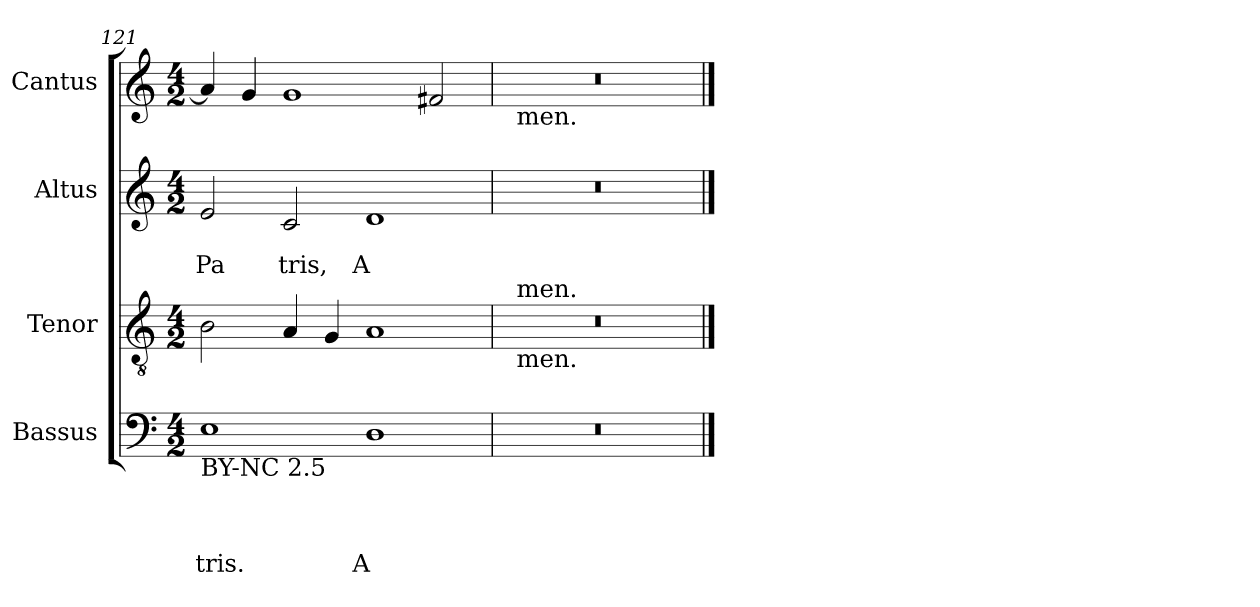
**kern	**text	**text	**text	**text	**kern	**kern	**text	**text	**kern	**text
*part4	*part4	*part4	*part4	*part4	*part3	*part2	*part2	*part2	*part1	*part1
*staff4	*staff4	*staff4	*staff4	*staff4	*staff3	*staff2	*staff2	*staff2	*staff1	*staff1
*I"Bassus	*	*	*	*	*I"Tenor	*I"Altus	*	*	*I"Cantus	*
*clefF4	*	*	*	*	*clefGv2	*clefG2	*	*	*clefG2	*
*k[]	*	*	*	*	*k[]	*k[]	*	*	*k[]	*
*C:	*	*	*	*	*C:	*C:	*	*	*C:	*
*M4/2	*	*	*	*	*M4/2	*M4/2	*	*	*M4/2	*
=121	=121	=121	=121	=121	=121	=121	=121	=121	=121	=121
!LO:TX:b:t=BY-NC 2.5	!	!	!	!	!	!	!	!	!	!
!	!	!	!	!LO:LY:b	!	!	!	!LO:LY:b	!	!
1E	.	.	.	tris.	2B\	2e/	.	Pa	4a/]	.
.	.	.	.	.	.	.	.	.	4g/	.
!	!	!	!	!	!	!	!	!LO:LY:b	!	!
.	.	.	.	.	4A/	2c/	.	tris,	1g	.
.	.	.	.	.	4G/	.	.	.	.	.
!	!	!	!	!LO:LY:b	!	!	!	!LO:LY:b	!	!
1D	.	.	.	A	1A	1d	.	A	.	.
.	.	.	.	.	.	.	.	.	2f#/	.
=122	=122	=122	=122	=122	=122	=122	=122	=122	=122	=122
*	*	*	*	*	*^	*	*	*	*^	*
0r	.	.	.	.	0r	16ryy	0r	.	.	0r	16ryy	.
!	!	!	!	!	!	!	!	!	!	!	!LO:TX:b:t=men.	!
!	!	!	!	!	!	!LO:TX:b:t=men.	!	!	!	!	!	!
!	!	!	!	!	!	!LO:TX:a:t=men.	!	!	!	!	!	!
.	.	.	.	.	.	1ryy	.	.	.	.	1ryy	.
.	.	.	.	.	.	2...ryy	.	.	.	.	2...ryy	.
*	*	*	*	*	*v	*v	*	*	*	*v	*v	*
==	==	==	==	==	==	==	==	==	==	==
*-	*-	*-	*-	*-	*-	*-	*-	*-	*-	*-
